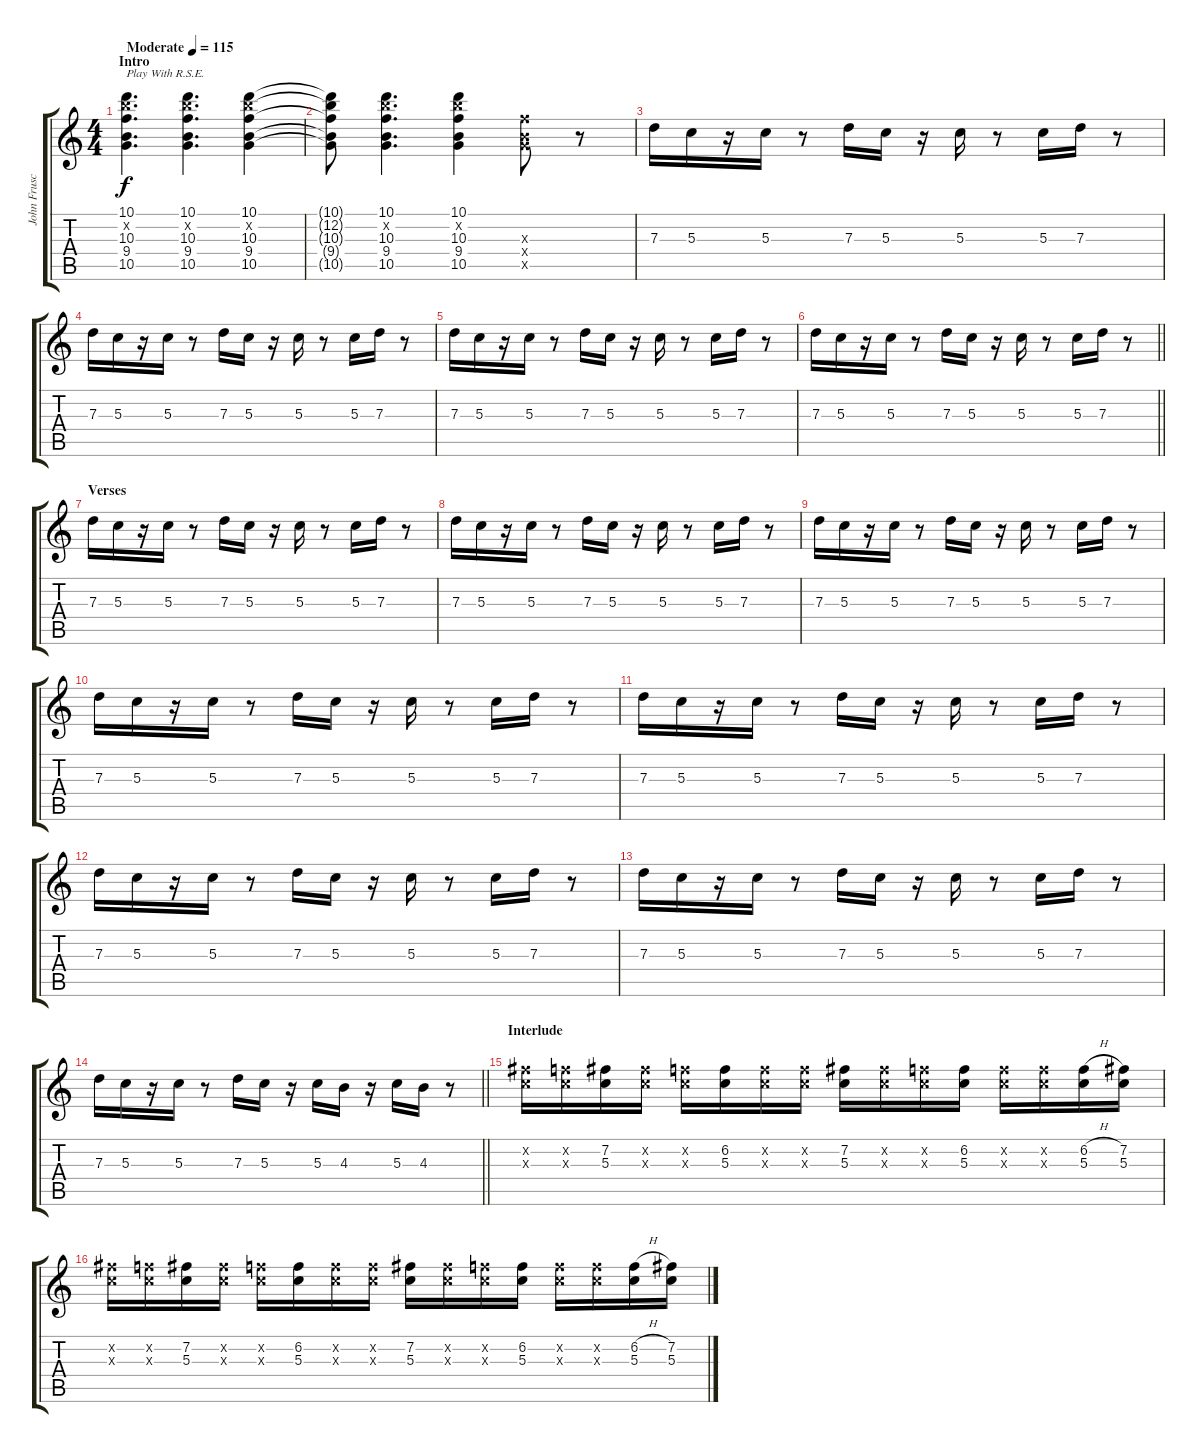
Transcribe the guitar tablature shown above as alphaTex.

\track ("John Frusciante - Guitar" "John Frusc") {instrument distortionguitar}
\staff {score tabs}
\tuning (E4 B3 G3 D3 A2 E2) {hide}
\ts (4 4)
\section ("" "Intro")
\tempo (115 "Moderate")
\clef g2
\ks c
(10.1 12.2{x} 10.3 9.4 10.5).4{d txt "Play With R.S.E." dy f instrument distortionguitar} (10.1 12.2{x} 10.3 9.4 10.5).4{d} (10.1 12.2{x} 10.3 9.4 10.5).4 |
(10.1{t} 12.2{t} 10.3{t} 9.4{t} 10.5{t}).8 (10.1 12.2{x} 10.3 9.4 10.5).4{d} (10.1 12.2{x} 10.3 9.4 10.5).4 (10.3{x} 9.4{x} 10.5{x}).8 r.8 |
7.3.16 5.3.16 r.16 5.3.16 r.8 7.3.16 5.3.16 r.16 5.3.16 r.8 5.3.16 7.3.16 r.8 |
7.3.16 5.3.16 r.16 5.3.16 r.8 7.3.16 5.3.16 r.16 5.3.16 r.8 5.3.16 7.3.16 r.8 |
7.3.16 5.3.16 r.16 5.3.16 r.8 7.3.16 5.3.16 r.16 5.3.16 r.8 5.3.16 7.3.16 r.8 |
\barLineRight lightlight
7.3.16 5.3.16 r.16 5.3.16 r.8 7.3.16 5.3.16 r.16 5.3.16 r.8 5.3.16 7.3.16 r.8 |
\section ("" "Verses")
7.3.16 5.3.16 r.16 5.3.16 r.8 7.3.16 5.3.16 r.16 5.3.16 r.8 5.3.16 7.3.16 r.8 |
7.3.16 5.3.16 r.16 5.3.16 r.8 7.3.16 5.3.16 r.16 5.3.16 r.8 5.3.16 7.3.16 r.8 |
7.3.16 5.3.16 r.16 5.3.16 r.8 7.3.16 5.3.16 r.16 5.3.16 r.8 5.3.16 7.3.16 r.8 |
7.3.16 5.3.16 r.16 5.3.16 r.8 7.3.16 5.3.16 r.16 5.3.16 r.8 5.3.16 7.3.16 r.8 |
7.3.16 5.3.16 r.16 5.3.16 r.8 7.3.16 5.3.16 r.16 5.3.16 r.8 5.3.16 7.3.16 r.8 |
7.3.16 5.3.16 r.16 5.3.16 r.8 7.3.16 5.3.16 r.16 5.3.16 r.8 5.3.16 7.3.16 r.8 |
7.3.16 5.3.16 r.16 5.3.16 r.8 7.3.16 5.3.16 r.16 5.3.16 r.8 5.3.16 7.3.16 r.8 |
\barLineRight lightlight
7.3.16 5.3.16 r.16 5.3.16 r.8 7.3.16 5.3.16 r.16 5.3.16 4.3.16 r.16 5.3.16 4.3.16 r.8 |
\section ("" "Interlude")
(7.2{x} 5.3{x}).16 (6.2{x} 5.3{x}).16 (7.2 5.3).16 (7.2{x} 5.3{x}).16 (6.2{x} 5.3{x}).16 (6.2 5.3).16 (6.2{x} 5.3{x}).16 (6.2{x} 5.3{x}).16 (7.2 5.3).16 (7.2{x} 5.3{x}).16 (6.2{x} 5.3{x}).16 (6.2 5.3).16 (6.2{x} 5.3{x}).16 (6.2{x} 5.3{x}).16 (6.2{h} 5.3).16 (7.2 5.3).16 |
(7.2{x} 5.3{x}).16 (6.2{x} 5.3{x}).16 (7.2 5.3).16 (7.2{x} 5.3{x}).16 (6.2{x} 5.3{x}).16 (6.2 5.3).16 (6.2{x} 5.3{x}).16 (6.2{x} 5.3{x}).16 (7.2 5.3).16 (7.2{x} 5.3{x}).16 (6.2{x} 5.3{x}).16 (6.2 5.3).16 (6.2{x} 5.3{x}).16 (6.2{x} 5.3{x}).16 (6.2{h} 5.3).16 (7.2 5.3).16
